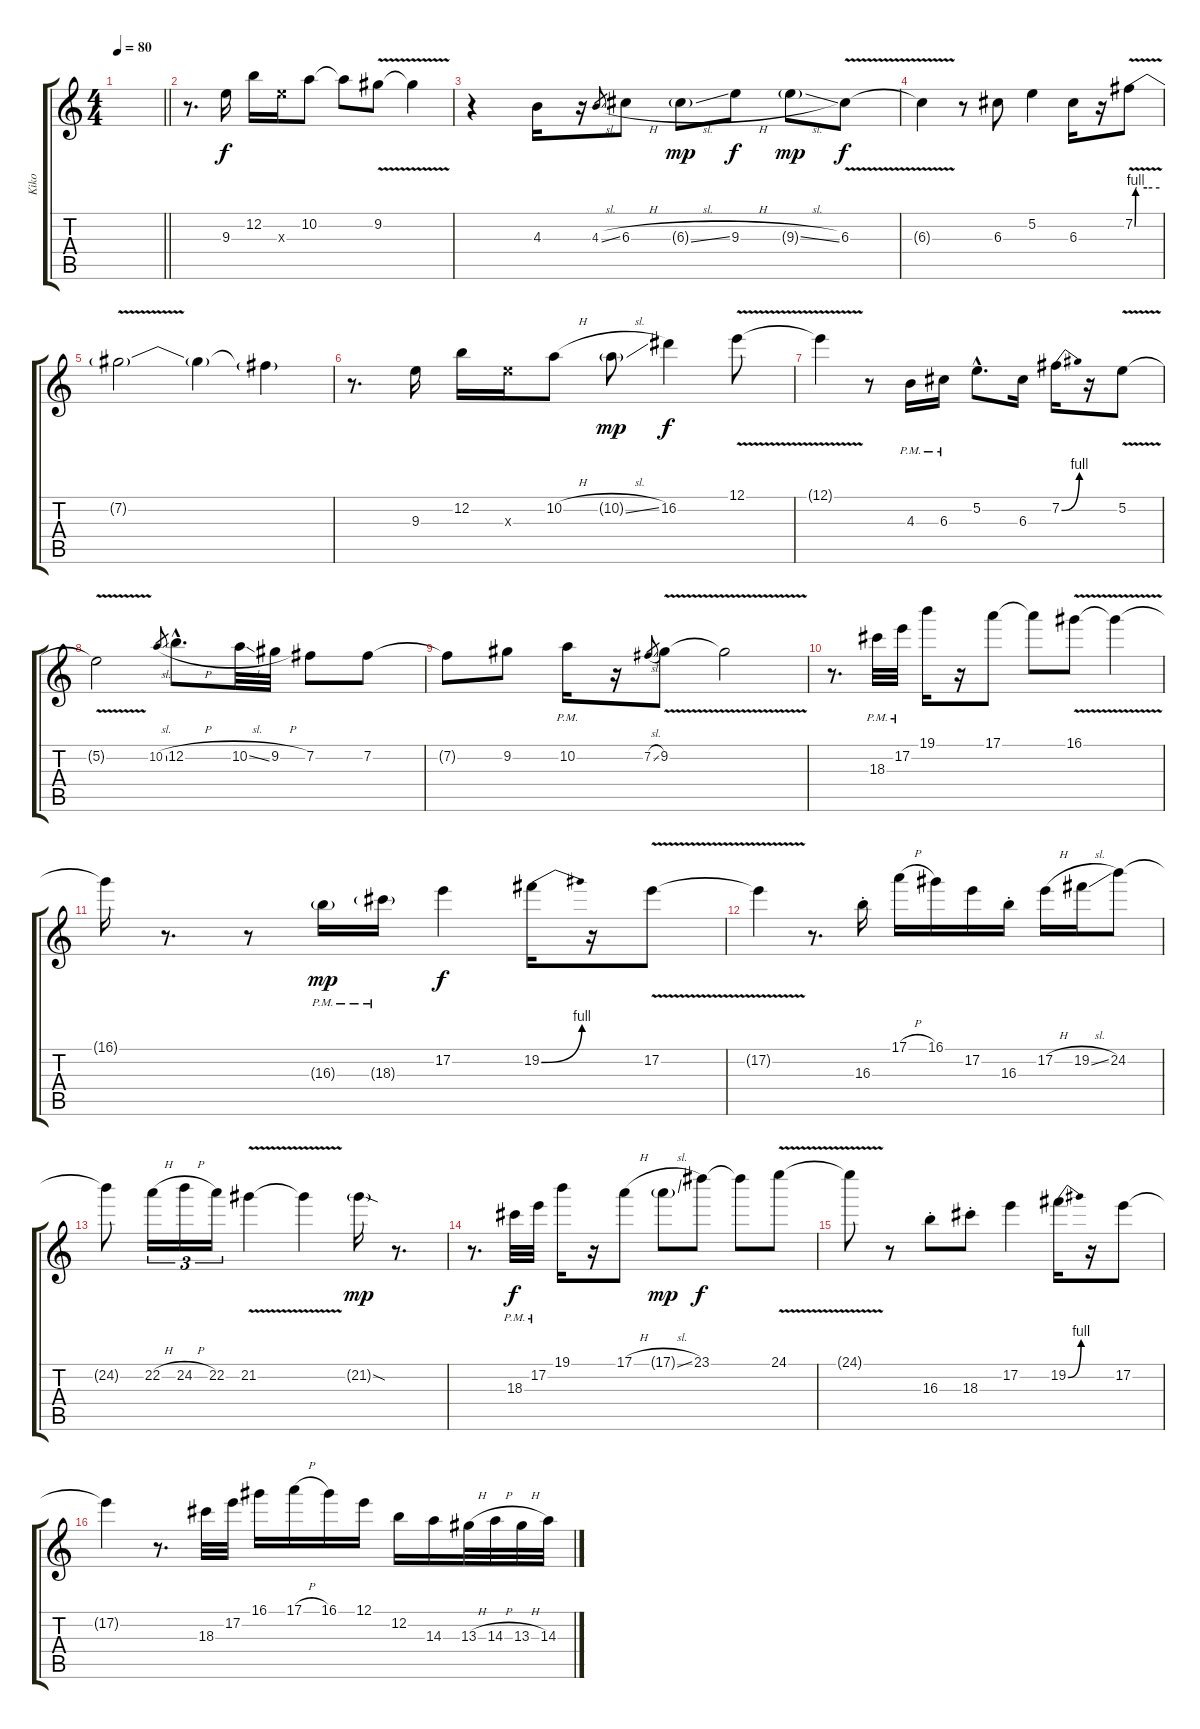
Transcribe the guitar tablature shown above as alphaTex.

\track ("Kiko" "Kiko") {instrument distortionguitar}
\staff {score tabs}
\tuning (E4 B3 G3 D3 A2 E2) {hide}
\ts (4 4)
\tempo 80
\clef g2
\barLineRight lightlight
\ks c
|
r.8{d} 9.3.16 12.2.16 9.3{x}.16 10.2.8 10.2{t}.8 9.2{v}.8 9.2{t}.4 |
r.4 4.3.16 r.16 4.3{sl}.8{gr} 6.3{h}.8 6.3{sl g}.8{dy mp} 9.3{h}.8{dy f} 9.3{sl g}.8{dy mp} 6.3{v}.8{dy f} |
6.3{t}.4 r.8 6.3.8 5.2.4 6.3.16 r.16 7.2{be (custom 0 0 2 4 5 4 30 4 60 4) v}.8 |
7.2{t}.2 7.2{t}.4{volume 9} 7.2{t}.4{volume 8} |
r.8{d} 9.3.16{volume 10} 12.2.16 9.3{x}.16 10.2{h}.8 10.2{sl g}.8{dy mp} 16.2.4{dy f} 12.1{v}.8 |
12.1{t}.4 r.8 4.3{pm}.16 6.3{pm}.16 5.2{hac}.8{d} 6.3.16 7.2{be (bend 0 0 60 4)}.16 r.16 5.2{v}.8 |
5.2{t}.2 10.2{sl}.8{gr} 12.2{h hac}.8{d} 10.2{sl}.32 9.2{h}.32 7.2.8 7.2.8 |
7.2{t}.8 9.2.8 10.2{pm}.16 r.16 7.2{sl}.8{gr} 9.2{v}.8 9.2{t}.2 |
r.8{d} 18.3{pm}.32 17.2{pm}.32 19.1.16 r.16 17.1.8 17.1{t}.8 16.1{v}.8 16.1{t}.4 |
16.1{t}.16 r.8{d} r.8 16.3{g pm}.16{dy mp} 18.3{g pm}.16 17.2.4{dy f} 19.2{be (bend 0 0 60 4)}.16 r.16 17.2{v}.8 |
17.2{t}.4 r.8{d} 16.3{st}.16 17.1{h}.16 16.1.16 17.2.16 16.3{st}.16 17.2{h}.16 19.2{sl}.16 24.2.8 |
24.2{t}.8 22.2{h}.16{tu (3 2)} 24.2{h}.16{tu (3 2)} 22.2.16{tu (3 2)} 21.2{v}.4 21.2{t}.4 21.2{sod g}.16{dy mp} r.8{d} |
r.8{d} 18.3{pm}.32{dy f} 17.2{pm}.32 19.1.16 r.16 17.1{h}.8 17.1{sl g}.8{dy mp} 23.1.8{dy f} 23.1{t}.8 24.1{v}.8 |
24.1{t}.8 r.8 16.3{st}.8 18.3{st}.8 17.2.4 19.2{be (bend 0 0 60 4)}.16 r.16 17.2.8 |
17.2{t}.4 r.8{d} 18.3.32 17.2.32 16.1.16 17.1{h}.16 16.1.16 12.1.16 12.2.16 14.3.16 13.3{h}.32 14.3{h}.32 13.3{h}.32 14.3{h}.32
